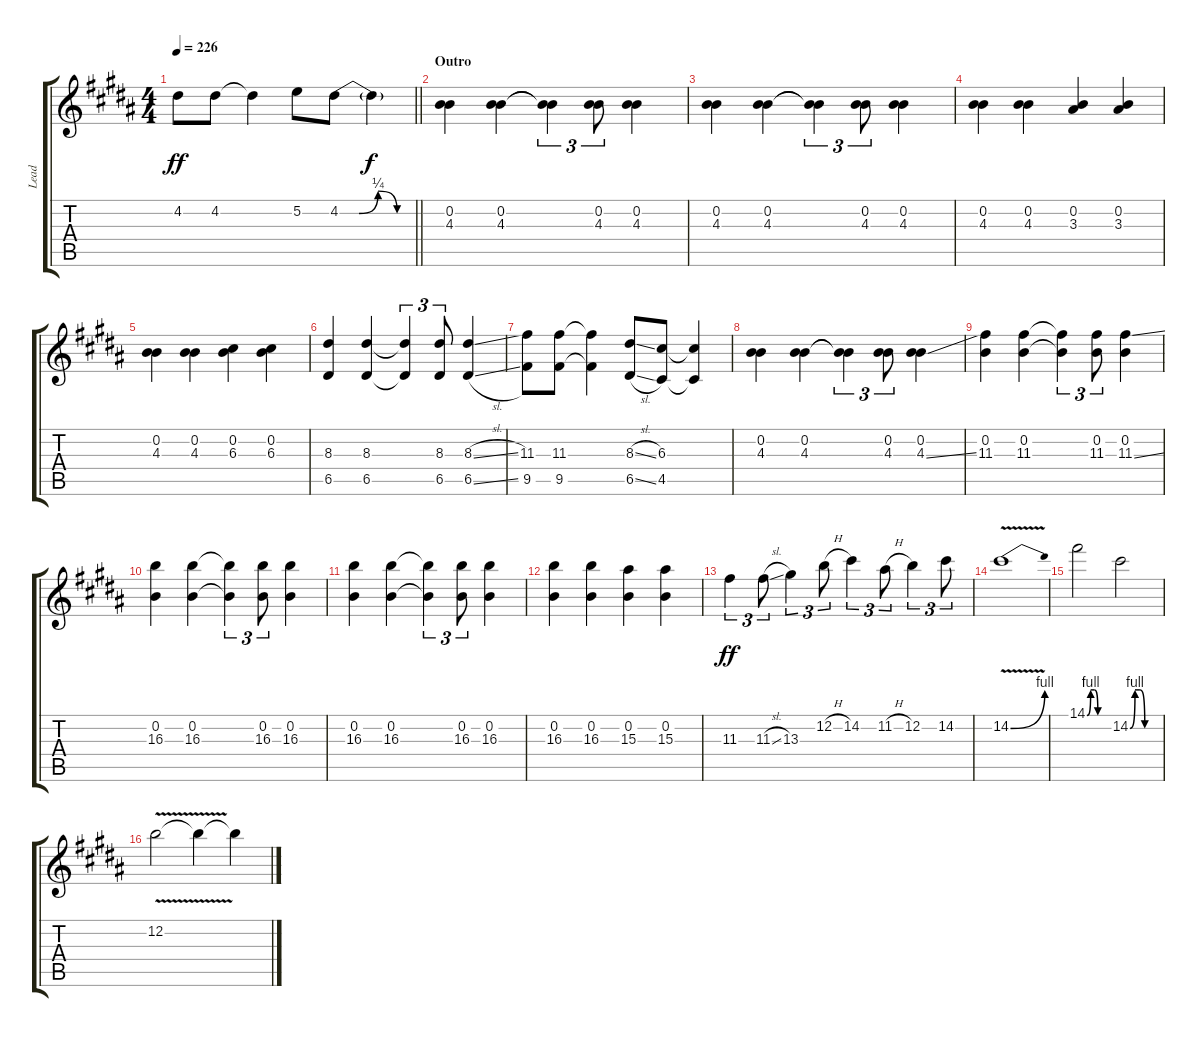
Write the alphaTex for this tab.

\track ("Lead" "Lead") {instrument overdrivenguitar}
\staff {score tabs}
\tuning (E4 B3 G3 D3 A2 E2) {hide}
\ts (4 4)
\tempo 226
\clef g2
\barLineRight lightlight
\ks b
4.2.8{dy ff} 4.2.8 4.2{t}.4 5.2.8 4.2{be (custom 0 0 15 0 30 1 45 0 60 0)}.8 4.2{t}.4{dy f} |
\section ("" "Outro")
(0.2 4.3).4 (0.2 4.3).4 (0.2{t} 4.3{t}).4{tu (3 2)} (0.2 4.3).8{tu (3 2)} (0.2 4.3).4 |
(0.2 4.3).4 (0.2 4.3).4 (0.2{t} 4.3{t}).4{tu (3 2)} (0.2 4.3).8{tu (3 2)} (0.2 4.3).4 |
(0.2 4.3).4 (0.2 4.3).4 (0.2 3.3).4 (0.2 3.3).4 |
(0.2 4.3).4 (0.2 4.3).4 (0.2 6.3).4 (0.2 6.3).4 |
(8.3 6.5).4 (8.3 6.5).4 (8.3{t} 6.5{t}).4{tu (3 2)} (8.3 6.5).8{tu (3 2)} (8.3{sl} 6.5{sl}).4 |
(11.3 9.5).8 (11.3 9.5).8 (11.3{t} 9.5{t}).4 (8.3{sl} 6.5{sl}).8 (6.3 4.5).8 (6.3{t} 4.5{t}).4 |
(0.2 4.3).4 (0.2 4.3).4 (0.2{t} 4.3{t}).4{tu (3 2)} (0.2 4.3).8{tu (3 2)} (0.2 4.3{ss}).4 |
(0.2 11.3).4 (0.2 11.3).4 (0.2{t} 11.3{t}).4{tu (3 2)} (0.2 11.3).8{tu (3 2)} (0.2 11.3{ss}).4 |
(0.2 16.3).4 (0.2 16.3).4 (0.2{t} 16.3{t}).4{tu (3 2)} (0.2 16.3).8{tu (3 2)} (0.2 16.3).4 |
(0.2 16.3).4 (0.2 16.3).4 (0.2{t} 16.3{t}).4{tu (3 2)} (0.2 16.3).8{tu (3 2)} (0.2 16.3).4 |
(0.2 16.3).4 (0.2 16.3).4 (0.2 15.3).4 (0.2 15.3).4 |
11.3.4{tu (3 2) dy ff} 11.3{sl}.8{tu (3 2)} 13.3.4{tu (3 2)} 12.2{h}.8{tu (3 2)} 14.2.4{tu (3 2)} 11.2{h}.8{tu (3 2)} 12.2.4{tu (3 2)} 14.2.8{tu (3 2)} |
14.2{be (bend 0 0 60 4) v}.1 |
14.1{be (custom 0 0 10 4 20 4 30 0 60 0)}.2 14.2{be (custom 0 0 10 4 20 4 30 0 60 0)}.2 |
12.2{v}.2 12.2{t}.4 12.2{ss t}.4
